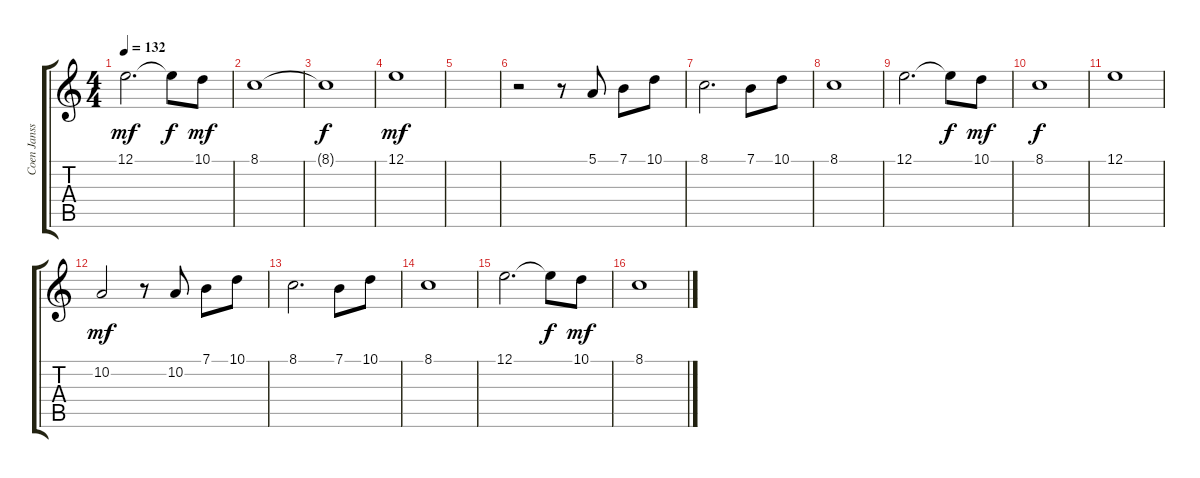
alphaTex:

\track ("Coen Janssen" "Coen Janss") {instrument frenchhorn}
\staff {score tabs}
\tuning (E4 B3 G3 D3 A2 E2) {hide}
\ts (4 4)
\tempo 132
\clef g2
\ks c
12.1.2{d dy mf} 12.1{t}.8{dy f} 10.1.8{dy mf} |
8.1.1 |
8.1{t}.1{dy f} |
12.1.1{dy mf} |
|
r.2{balance 7} r.8 5.1.8 7.1.8 10.1.8 |
8.1.2{d} 7.1.8 10.1.8 |
8.1.1 |
12.1.2{d} 12.1{t}.8{dy f} 10.1.8{dy mf} |
8.1.1{dy f} |
12.1.1 |
10.2.2{dy mf balance 7} r.8 10.2.8 7.1.8 10.1.8 |
8.1.2{d} 7.1.8 10.1.8 |
8.1.1 |
12.1.2{d} 12.1{t}.8{dy f} 10.1.8{dy mf} |
8.1.1
